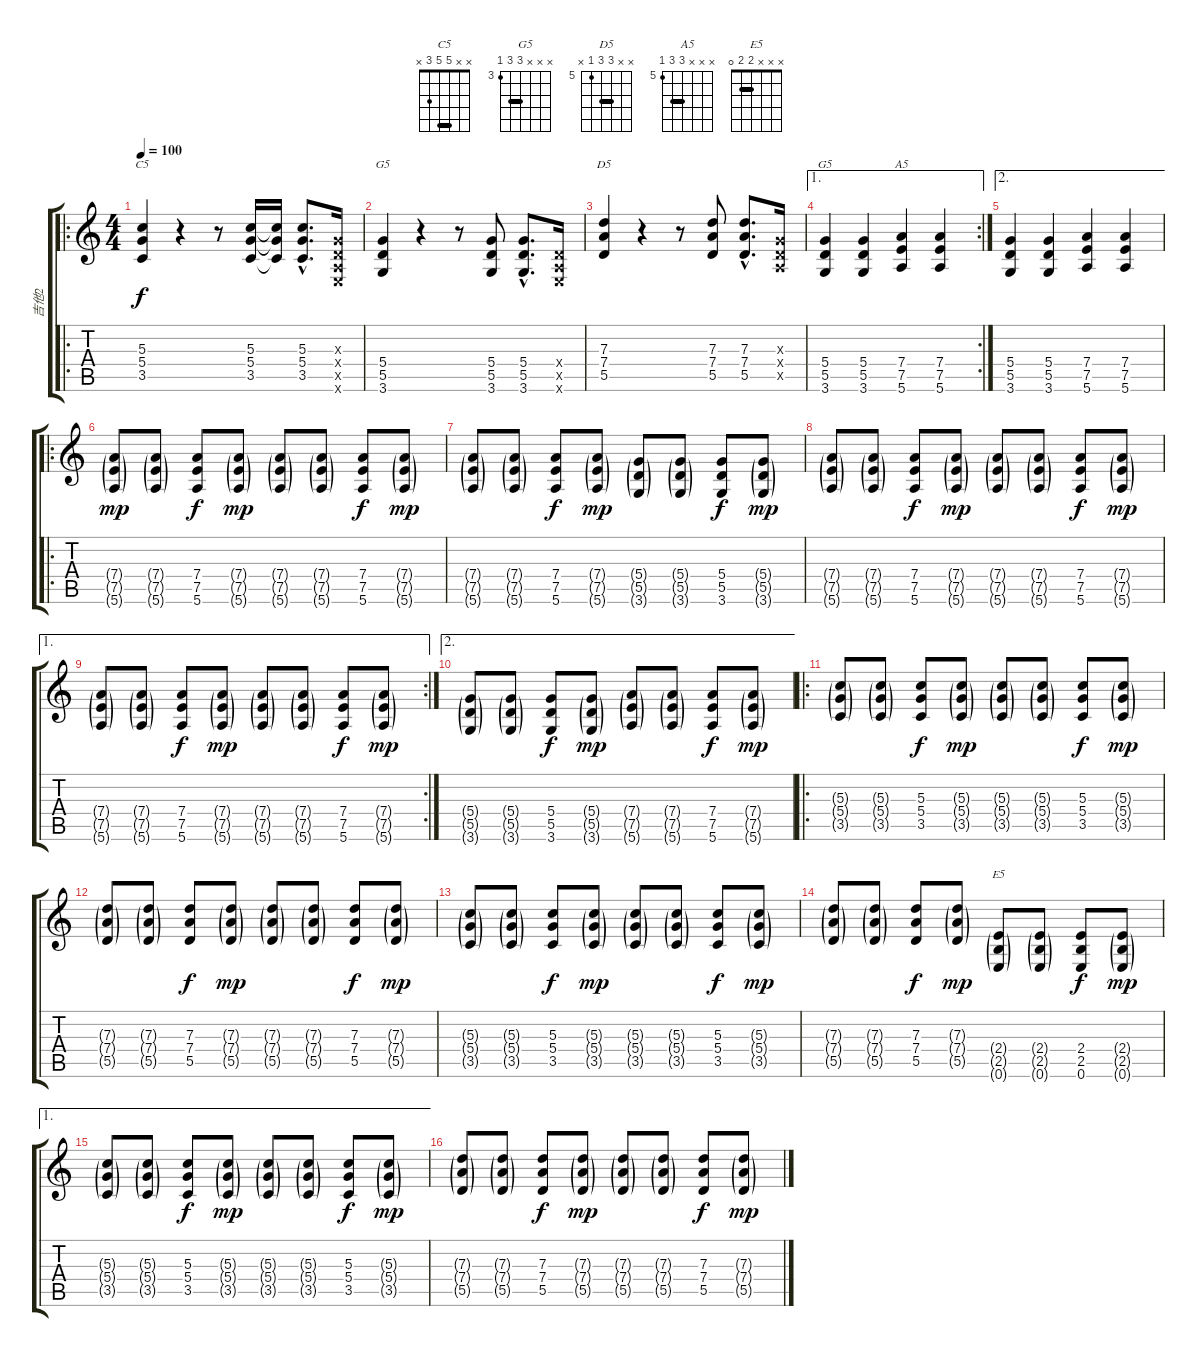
\track ("吉他2" "吉他2") {instrument distortionguitar}
\staff {score tabs}
\tuning (E4 B3 G3 D3 A2 E2) {hide}
\chord ("C5" x x 5 5 3 x) {barre 5}
\chord ("G5" x x x 5 5 3) {barre 5}
\chord ("D5" x x 7 7 5 x) {firstfret 5 barre 7}
\chord ("G5" x x x 5 5 3) {firstfret 3 barre 5}
\chord ("A5" x x x 7 7 5) {firstfret 5 barre 7}
\chord ("E5" x x x 2 2 0) {barre 2}
\ro
\ts (4 4)
\tempo 100
\clef g2
\ks c
(5.3 5.4 3.5).4{ch "C5" dy f} r.4 r.8 (5.3 5.4 3.5).16 (5.3{t} 5.4{t} 3.5{t}).16 (5.3{hac} 5.4{hac} 3.5{hac}).8{d} (0.3{x} 0.4{x} 0.5{x} 0.6{x}).16 |
(5.4 5.5 3.6).4{ch "G5"} r.4 r.8 (5.4 5.5 3.6).8 (5.4{hac} 5.5{hac} 3.6{hac}).8{d} (0.4{x} 0.5{x} 0.6{x}).16 |
(7.3 7.4 5.5).4{ch "D5"} r.4 r.8 (7.3 7.4 5.5).8 (7.3{hac} 7.4{hac} 5.5{hac}).8{d} (0.3{x} 0.4{x} 0.5{x}).16 |
\ae 1
\rc 2
(5.4 5.5 3.6).4{ch "G5"} (5.4 5.5 3.6).4 (7.4 7.5 5.6).4{ch "A5"} (7.4 7.5 5.6).4 |
\ae 2
(5.4 5.5 3.6).4 (5.4 5.5 3.6).4 (7.4 7.5 5.6).4 (7.4 7.5 5.6).4 |
\ro
(7.4{g} 7.5{g} 5.6{g}).8{dy mp} (7.4{g} 7.5{g} 5.6{g}).8 (7.4 7.5 5.6).8{dy f} (7.4{g} 7.5{g} 5.6{g}).8{dy mp} (7.4{g} 7.5{g} 5.6{g}).8 (7.4{g} 7.5{g} 5.6{g}).8 (7.4 7.5 5.6).8{dy f} (7.4{g} 7.5{g} 5.6{g}).8{dy mp} |
(7.4{g} 7.5{g} 5.6{g}).8 (7.4{g} 7.5{g} 5.6{g}).8 (7.4 7.5 5.6).8{dy f} (7.4{g} 7.5{g} 5.6{g}).8{dy mp} (5.4{g} 5.5{g} 3.6{g}).8 (5.4{g} 5.5{g} 3.6{g}).8 (5.4 5.5 3.6).8{dy f} (5.4{g} 5.5{g} 3.6{g}).8{dy mp} |
(7.4{g} 7.5{g} 5.6{g}).8 (7.4{g} 7.5{g} 5.6{g}).8 (7.4 7.5 5.6).8{dy f} (7.4{g} 7.5{g} 5.6{g}).8{dy mp} (7.4{g} 7.5{g} 5.6{g}).8 (7.4{g} 7.5{g} 5.6{g}).8 (7.4 7.5 5.6).8{dy f} (7.4{g} 7.5{g} 5.6{g}).8{dy mp} |
\ae 1
\rc 2
(7.4{g} 7.5{g} 5.6{g}).8 (7.4{g} 7.5{g} 5.6{g}).8 (7.4 7.5 5.6).8{dy f} (7.4{g} 7.5{g} 5.6{g}).8{dy mp} (7.4{g} 7.5{g} 5.6{g}).8 (7.4{g} 7.5{g} 5.6{g}).8 (7.4 7.5 5.6).8{dy f} (7.4{g} 7.5{g} 5.6{g}).8{dy mp} |
\ae 2
(5.4{g} 5.5{g} 3.6{g}).8 (5.4{g} 5.5{g} 3.6{g}).8 (5.4 5.5 3.6).8{dy f} (5.4{g} 5.5{g} 3.6{g}).8{dy mp} (7.4{g} 7.5{g} 5.6{g}).8 (7.4{g} 7.5{g} 5.6{g}).8 (7.4 7.5 5.6).8{dy f} (7.4{g} 7.5{g} 5.6{g}).8{dy mp} |
\ro
(5.3{g} 5.4{g} 3.5{g}).8 (5.3{g} 5.4{g} 3.5{g}).8 (5.3 5.4 3.5).8{dy f} (5.3{g} 5.4{g} 3.5{g}).8{dy mp} (5.3{g} 5.4{g} 3.5{g}).8 (5.3{g} 5.4{g} 3.5{g}).8 (5.3 5.4 3.5).8{dy f} (5.3{g} 5.4{g} 3.5{g}).8{dy mp} |
(7.3{g} 7.4{g} 5.5{g}).8 (7.3{g} 7.4{g} 5.5{g}).8 (7.3 7.4 5.5).8{dy f} (7.3{g} 7.4{g} 5.5{g}).8{dy mp} (7.3{g} 7.4{g} 5.5{g}).8 (7.3{g} 7.4{g} 5.5{g}).8 (7.3 7.4 5.5).8{dy f} (7.3{g} 7.4{g} 5.5{g}).8{dy mp} |
(5.3{g} 5.4{g} 3.5{g}).8 (5.3{g} 5.4{g} 3.5{g}).8 (5.3 5.4 3.5).8{dy f} (5.3{g} 5.4{g} 3.5{g}).8{dy mp} (5.3{g} 5.4{g} 3.5{g}).8 (5.3{g} 5.4{g} 3.5{g}).8 (5.3 5.4 3.5).8{dy f} (5.3{g} 5.4{g} 3.5{g}).8{dy mp} |
(7.3{g} 7.4{g} 5.5{g}).8 (7.3{g} 7.4{g} 5.5{g}).8 (7.3 7.4 5.5).8{dy f} (7.3{g} 7.4{g} 5.5{g}).8{dy mp} (2.4{g} 2.5{g} 0.6{g}).8{ch "E5"} (2.4{g} 2.5{g} 0.6{g}).8 (2.4 2.5 0.6).8{dy f} (2.4{g} 2.5{g} 0.6{g}).8{dy mp} |
\ae 1
(5.3{g} 5.4{g} 3.5{g}).8 (5.3{g} 5.4{g} 3.5{g}).8 (5.3 5.4 3.5).8{dy f} (5.3{g} 5.4{g} 3.5{g}).8{dy mp} (5.3{g} 5.4{g} 3.5{g}).8 (5.3{g} 5.4{g} 3.5{g}).8 (5.3 5.4 3.5).8{dy f} (5.3{g} 5.4{g} 3.5{g}).8{dy mp} |
(7.3{g} 7.4{g} 5.5{g}).8 (7.3{g} 7.4{g} 5.5{g}).8 (7.3 7.4 5.5).8{dy f} (7.3{g} 7.4{g} 5.5{g}).8{dy mp} (7.3{g} 7.4{g} 5.5{g}).8 (7.3{g} 7.4{g} 5.5{g}).8 (7.3 7.4 5.5).8{dy f} (7.3{g} 7.4{g} 5.5{g}).8{dy mp}
